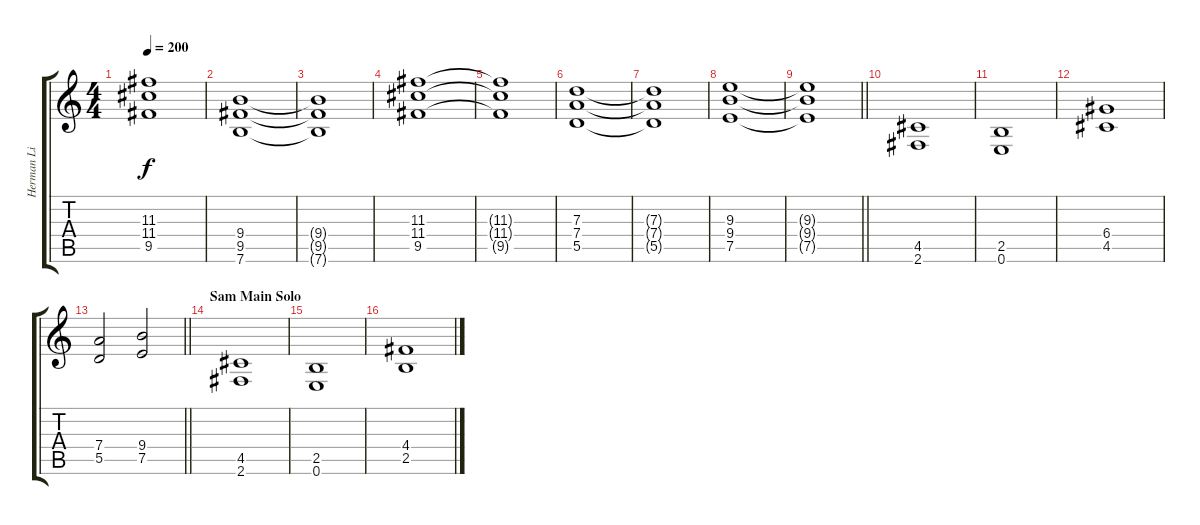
\track ("Herman Li | Rhythm Gtr." "Herman Li ") {instrument overdrivenguitar}
\staff {score tabs}
\tuning (E4 B3 G3 D3 A2 E2) {hide}
\ts (4 4)
\tempo 200
\clef g2
\ks c
(11.3{t} 11.4{t} 9.5{t}).1{dy f} |
(9.4 9.5 7.6).1 |
(9.4{t} 9.5{t} 7.6{t}).1 |
(11.3 11.4 9.5).1 |
(11.3{t} 11.4{t} 9.5{t}).1 |
(7.3 7.4 5.5).1 |
(7.3{t} 7.4{t} 5.5{t}).1 |
(9.3 9.4 7.5).1 |
\barLineRight lightlight
(9.3{t} 9.4{t} 7.5{t}).1 |
\section ("" "")
(4.5 2.6).1 |
(2.5 0.6).1 |
(6.4 4.5).1 |
\barLineRight lightlight
(7.4 5.5).2 (9.4 7.5).2 |
\section ("" "Sam Main Solo")
(4.5 2.6).1 |
(2.5 0.6).1 |
(4.4 2.5).1
